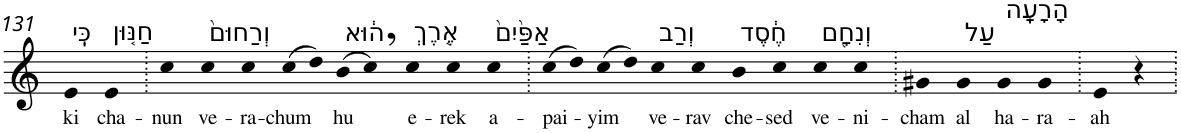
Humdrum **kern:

**kern	**text
*part1	*part1
*staff1	*staff1
*I"Piano	*
*I'Pno	*
!!LO:PB:g=z
*clefG2	*
*k[]	*
=131	=131
!LO:TX:a:t=כִּֽי	!
!	!LO:LY:b
4e	ki
!LO:TX:a:t=חַנּ֤וּן	!
!	!LO:LY:b
4e	cha-
=132.	=132.
!	!LO:LY:b
4cc	-nun
!LO:TX:a:t=וְרַחוּם֙	!
!	!LO:LY:b
4cc	ve-
!	!LO:LY:b
4cc	-ra-
!	!LO:LY:b
(>8cc	-chum
8dd)	.
!LO:TX:a:t=ה֔וּא	!
!	!LO:LY:b
(>8b	hu
8cc,)	.
!LO:TX:a:t=אֶ֤רֶךְ	!
!	!LO:LY:b
4cc	e-
!	!LO:LY:b
4cc	-rek
!LO:TX:a:t=אַפַּ֙יִם֙	!
!	!LO:LY:b
4cc	a-
=133.	=133.
!	!LO:LY:b
(>8cc	-pai-
8dd)	.
!	!LO:LY:b
(>8cc	-yim
8dd)	.
!LO:TX:a:t=וְרַב	!
!	!LO:LY:b
4cc	ve-
!	!LO:LY:b
4cc	-rav
!LO:TX:a:t=חֶ֔סֶד	!
!	!LO:LY:b
4b	che-
!	!LO:LY:b
4cc	-sed
!LO:TX:a:t=וְנִחָ֖ם	!
!	!LO:LY:b
4cc	ve-
!	!LO:LY:b
4cc	-ni-
=134.	=134.
!	!LO:LY:b
4g#X	-cham
!LO:TX:a:t=עַל	!
!	!LO:LY:b
4g#	al
!LO:TX:a:t=הָרָעָֽה	!
!	!LO:LY:b
4g#	ha-
!	!LO:LY:b
4g#	-ra-
=135.	=135.
!	!LO:LY:b
4e	-ah
4r	.
=.	=.
*-	*-
